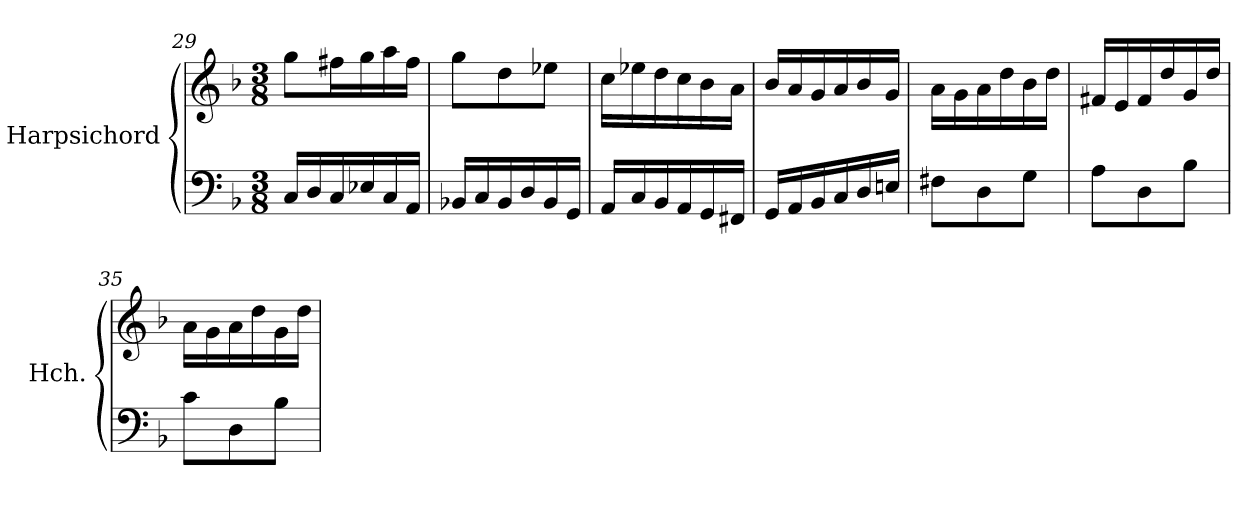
**kern	**kern
*part1	*part1
*staff2	*staff1
*I"Harpsichord	*
*I'Hch.	*
*clefF4	*clefG2
*k[b-]	*k[b-]
*M3/8	*M3/8
=29	=29
16C/LL	8gg\L
16D/	.
16C/	16ff#X\L
16E-X/	16gg\
16C/	16aa\
16AA/JJ	16ff#\JJ
=30	=30
16BB-X/LL	8gg\L
16C/	.
16BB-/	8dd\
16D/	.
16BB-/	8ee-X\J
16GG/JJ	.
=31	=31
16AA/LL	16cc\LL
16C/	16ee-X\
16BB-/	16dd\
16AA/	16cc\
16GG/	16b-\
16FF#X/JJ	16a\JJ
=32	=32
16GG/LL	16b-/LL
16AA/	16a/
16BB-/	16g/
16C/	16a/
16D/	16b-/
16En/JJ	16g/JJ
=33	=33
8F#X\L	16a\LL
.	16g\
8D\	16a\
.	16dd\
8G\J	16b-\
.	16dd\JJ
=34	=34
8A\L	16f#X/LL
.	16e/
8D\	16f#/
.	16dd/
8B-\J	16g/
.	16dd/JJ
=35	=35
8c\L	16a\LL
.	16g\
8D\	16a\
.	16dd\
8B-\J	16g\
.	16dd\JJ
=	=
*-	*-
